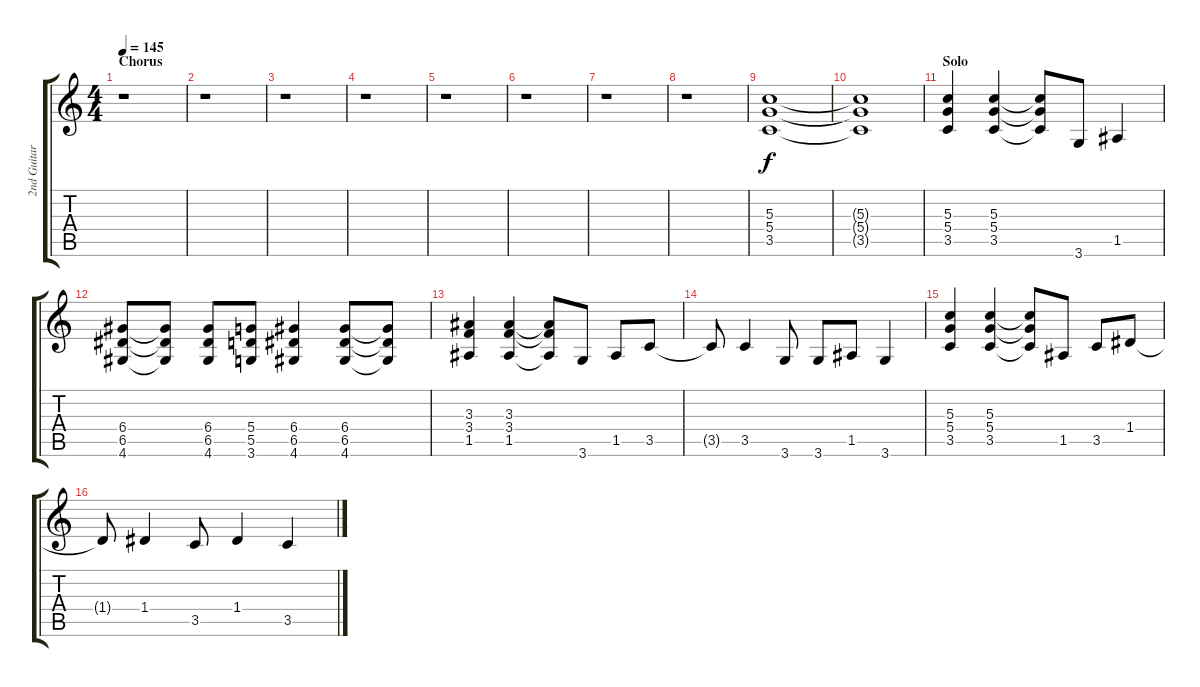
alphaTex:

\track ("2nd Guitar" "2nd Guitar") {instrument overdrivenguitar}
\staff {score tabs}
\tuning (E4 B3 G3 D3 A2 E2) {hide}
\ts (4 4)
\section ("" "Chorus")
\tempo 145
\clef g2
\ks c
r.1{dy f} |
r.1 |
r.1 |
r.1 |
r.1 |
r.1 |
r.1 |
r.1 |
(5.3 5.4 3.5).1 |
(5.3{t} 5.4{t} 3.5{t}).1 |
\section ("" "Solo")
(5.3 5.4 3.5).4 (5.3 5.4 3.5).4 (5.3{t} 5.4{t} 3.5{t}).8 3.6.8 1.5.4 |
(6.4 6.5 4.6).8 (6.4{t} 6.5{t} 4.6{t}).8 (6.4 6.5 4.6).8 (5.4 5.5 3.6).8 (6.4 6.5 4.6).4 (6.4 6.5 4.6).8 (6.4{t} 6.5{t} 4.6{t}).8 |
(3.3 3.4 1.5).4 (3.3 3.4 1.5).4 (3.3{t} 3.4{t} 1.5{t}).8 3.6.8 1.5.8 3.5.8 |
3.5{t}.8 3.5.4 3.6.8 3.6.8 1.5.8 3.6.4 |
(5.3 5.4 3.5).4 (5.3 5.4 3.5).4 (5.3{t} 5.4{t} 3.5{t}).8 1.5.8 3.5.8 1.4.8 |
1.4{t}.8 1.4.4 3.5.8 1.4.4 3.5.4
